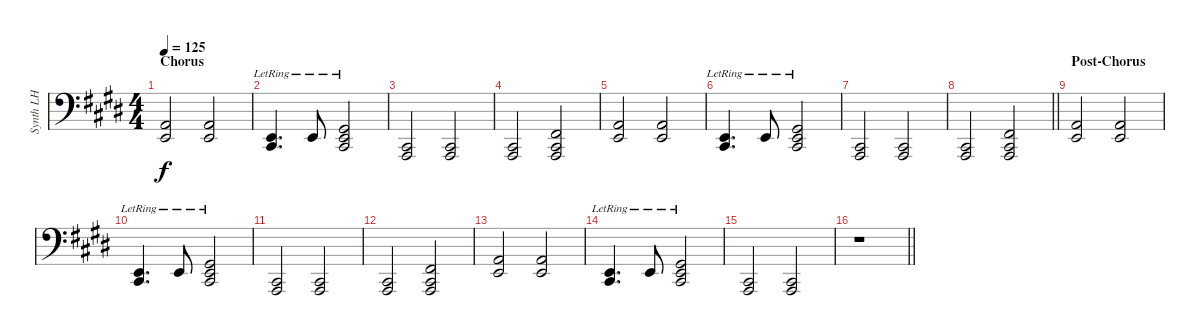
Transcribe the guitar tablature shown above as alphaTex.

\track ("Synth LH" "Synth LH") {instrument stringensemble1}
\staff {score}
\tuning (G2 D2 A1 E1) {hide}
\ts (4 4)
\section ("" "Chorus")
\tempo 125
\clef f4
\ks c#minor
(2.1 2.2).2{dy f} (2.1 2.2).2 |
(2.2{lr} 4.3{lr}).4{d} 2.2{lr}.8 (1.1{lr} 2.2{lr} 4.3{lr}).2 |
(4.3 5.4).2 (4.3 5.4).2 |
(4.3 5.4).2 (4.2 4.3 5.4).2 |
(2.1 2.2).2 (2.1 2.2).2 |
(2.2{lr} 4.3{lr}).4{d} 2.2{lr}.8 (1.1{lr} 2.2{lr} 4.3{lr}).2 |
(4.3 5.4).2 (4.3 5.4).2 |
\barLineRight lightlight
(4.3 5.4).2 (4.2 4.3 5.4).2 |
\section ("" "Post-Chorus")
(2.1 2.2).2 (2.1 2.2).2 |
(2.2{lr} 4.3{lr}).4{d} 2.2{lr}.8 (1.1{lr} 2.2{lr} 4.3{lr}).2 |
(4.3 5.4).2 (4.3 5.4).2 |
(4.3 5.4).2 (4.2 4.3 5.4).2 |
(2.1 2.2).2 (2.1 2.2).2 |
(2.2{lr} 4.3{lr}).4{d} 2.2{lr}.8 (1.1{lr} 2.2{lr} 4.3{lr}).2 |
(4.3 5.4).2 (4.3 5.4).2 |
\barLineRight lightlight
r.1
